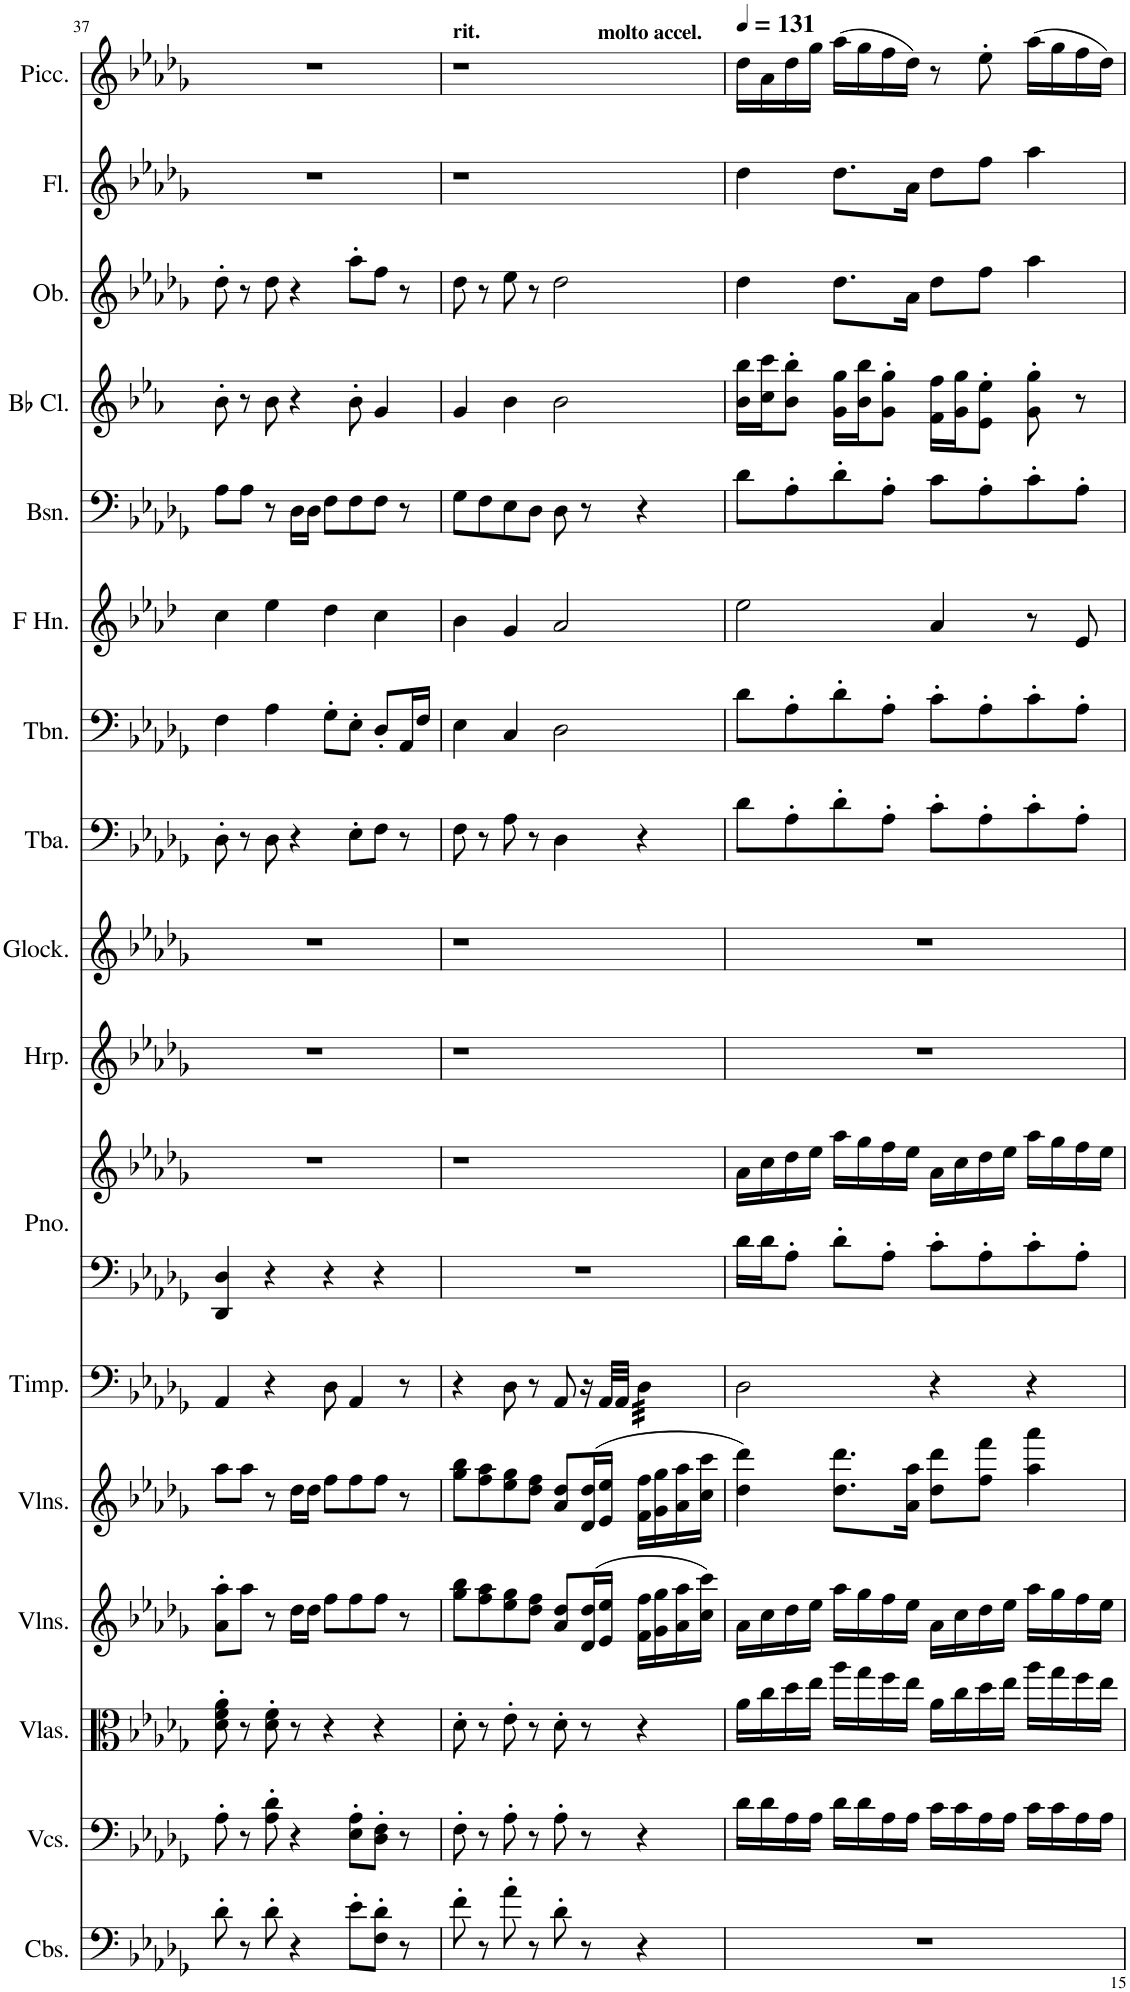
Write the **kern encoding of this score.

**kern	**kern	**kern	**kern	**kern	**kern	**kern	**kern	**kern	**kern	**kern	**kern	**kern	**kern	**kern	**kern	**kern	**kern
*part17	*part16	*part15	*part14	*part13	*part12	*part11	*part11	*part10	*part9	*part8	*part7	*part6	*part5	*part4	*part3	*part2	*part1
*staff18	*staff17	*staff16	*staff15	*staff14	*staff13	*staff12	*staff11	*staff10	*staff9	*staff8	*staff7	*staff6	*staff5	*staff4	*staff3	*staff2	*staff1
*I"Contrabasses	*I"Violoncellos	*I"Violas	*I"Violins	*I"Violins	*I"Timpani	*I"Piano	*	*I"Harp	*I"Glockenspiel	*I"Tuba	*I"Trombone	*I"Horn in F	*I"Bassoon	*I"Bb Clarinet	*I"Oboe	*I"Flute	*I"Piccolo
*I'Cbs.	*I'Vcs.	*I'Vlas.	*I'Vlns.	*I'Vlns.	*I'Timp.	*I'Pno.	*	*I'Hrp.	*I'Glock.	*I'Tba.	*I'Tbn.	*	*I'Bsn.	*I'Bb Cl.	*I'Ob.	*I'Fl.	*I'Picc.
!!LO:PB:g=z
*clefF4	*clefF4	*clefC3	*clefG2	*clefG2	*clefF4	*clefF4	*clefG2	*clefG2	*clefG2	*clefF4	*clefF4	*clefG2	*clefF4	*clefG2	*clefG2	*clefG2	*clefG2
*Trd7c12	*	*	*	*	*	*	*	*	*Trd-14c-24	*	*	*Trd4c7	*	*Trd1c2	*	*	*Trd-7c-12
*k[b-e-a-d-g-]	*k[b-e-a-d-g-]	*k[b-e-a-d-g-]	*k[b-e-a-d-g-]	*k[b-e-a-d-g-]	*k[b-e-a-d-g-]	*k[b-e-a-d-g-]	*k[b-e-a-d-g-]	*k[b-e-a-d-g-]	*k[b-e-a-d-g-]	*k[b-e-a-d-g-]	*k[b-e-a-d-g-]	*k[b-e-a-d-]	*k[b-e-a-d-g-]	*k[b-e-a-]	*k[b-e-a-d-g-]	*k[b-e-a-d-g-]	*k[b-e-a-d-g-]
*M4/4	*M4/4	*M4/4	*M4/4	*M4/4	*M4/4	*M4/4	*M4/4	*M4/4	*M4/4	*M4/4	*M4/4	*M4/4	*M4/4	*M4/4	*M4/4	*M4/4	*M4/4
=37	=37	=37	=37	=37	=37	=37	=37	=37	=37	=37	=37	=37	=37	=37	=37	=37	=37
8d-'\	8A-'\	8d-\' 8f\' 8a-\'	8a-\' 8aa-\'L	8aa-\L	4AA-/	4DD-/ 4D-/	1r	1r	1r	8D-'\	4F\	4cc\	8A-\L	8b-'\	8dd-'\	1r	1r
8r	8r	8r	8aa-\J	8aa-\J	.	.	.	.	.	8r	.	.	8A-\J	8r	8r	.	.
8d-'\	8A-\' 8d-\'	8d-\' 8f\'	8r	8r	4r	4r	.	.	.	8D-\	4A-\	4ee-\	8r	8b-\	8dd-\	.	.
4r	4r	8r	16dd-\LL	16dd-\LL	.	.	.	.	.	4r	.	.	16D-\LL	4r	4r	.	.
.	.	.	16dd-\JJ	16dd-\JJ	.	.	.	.	.	.	.	.	16D-\JJ	.	.	.	.
.	.	4r	8ff\L	8ff\L	8D-\	4r	.	.	.	.	8G-'\L	4dd-\	8F\L	.	.	.	.
8e-'\L	8E-\' 8A-\'L	.	8ff\	8ff\	4AA-/	.	.	.	.	8E-'\L	8E-'\J	.	8F\	8b-'\	8aa-'\L	.	.
8F\' 8d-\'J	8D-\' 8F\'J	4r	8ff\J	8ff\J	.	4r	.	.	.	8F\J	8D-'/L	4cc\	8F\J	4g/	8ff\J	.	.
8r	8r	.	8r	8r	8r	.	.	.	.	8r	16AA-/L	.	8r	.	8r	.	.
.	.	.	.	.	.	.	.	.	.	.	16F/JJ	.	.	.	.	.	.
=38	=38	=38	=38	=38	=38	=38	=38	=38	=38	=38	=38	=38	=38	=38	=38	=38	=38
!	!	!	!	!	!	!	!	!	!	!	!	!	!	!	!	!	!LO:TX:a:B:t=rit.
!	!	!	!	!	!	!	!	!	!	!	!	!	!	!	!	!	!LO:TX:a:B:t=molto accel.
8f'\	8F'\	8d-'\	8gg-\ 8bb-\L	8gg-\ 8bb-\L	4r	1r	1r	1r	1r	8F\	4E-\	4b-\	8G-\L	4g/	8dd-\	1r	1r
8r	8r	8r	8ff\ 8aa-\	8ff\ 8aa-\	.	.	.	.	.	8r	.	.	8F\	.	8r	.	.
8a-'\	8A-'\	8e-'\	8ee-\ 8gg-\	8ee-\ 8gg-\	8D-\	.	.	.	.	8A-\	4C/	4g/	8E-\	4b-\	8ee-\	.	.
8r	8r	8r	8dd-\ 8ff\J	8dd-\ 8ff\J	8r	.	.	.	.	8r	.	.	8D-\J	.	8r	.	.
8d-'\	8A-'\	8d-'\	8a-/ 8dd-/L	8a-/ 8dd-/L	8AA-/	.	.	.	.	4D-\	2D-\	2a-/	8D-\	2b-\	2dd-\	.	.
8r	8r	8r	(16d-/ 16dd-/L	(16d-/ 16dd-/L	16r	.	.	.	.	.	.	.	8r	.	.	.	.
.	.	.	16e-/ 16ee-/JJ	16e-/ 16ee-/JJ	32AA-/LLL	.	.	.	.	.	.	.	.	.	.	.	.
.	.	.	.	.	32AA-/JJJ	.	.	.	.	.	.	.	.	.	.	.	.
*	*	*	*	*	*tremolo	*	*	*	*	*	*	*	*	*	*	*	*
4r	4r	4r	16f\ 16ff\LL	16f\ 16ff\LL	32D-\LLL	.	.	.	.	4r	.	.	4r	.	.	.	.
.	.	.	.	.	32D-\	.	.	.	.	.	.	.	.	.	.	.	.
.	.	.	16g-\ 16gg-\	16g-\ 16gg-\	32D-\	.	.	.	.	.	.	.	.	.	.	.	.
.	.	.	.	.	32D-\	.	.	.	.	.	.	.	.	.	.	.	.
.	.	.	16a-\ 16aa-\	16a-\ 16aa-\	32D-\	.	.	.	.	.	.	.	.	.	.	.	.
.	.	.	.	.	32D-\	.	.	.	.	.	.	.	.	.	.	.	.
.	.	.	16cc\ 16ccc\JJ)	16cc\ 16ccc\JJ	32D-\	.	.	.	.	.	.	.	.	.	.	.	.
.	.	.	.	.	32D-\JJJ	.	.	.	.	.	.	.	.	.	.	.	.
*	*	*	*	*	*Xtremolo	*	*	*	*	*	*	*	*	*	*	*	*
=39	=39	=39	=39	=39	=39	=39	=39	=39	=39	=39	=39	=39	=39	=39	=39	=39	=39
*	*	*	*	*	*	*	*	*	*	*	*	*	*	*	*	*	*MM131
1r	16d-\LL	16a-\LL	16a-\LL	4dd-\ 4ddd-\)	2D-\	16d-\LL	16a-\LL	1r	1r	8d-\L	8d-\L	2ee-\	8d-\L	16b-\ 16bb-\LL	4dd-\	4dd-\	16dd-\LL
.	16d-\	16cc\	16cc\	.	.	16d-\J	16cc\	.	.	.	.	.	.	16cc\ 16ccc\J	.	.	16a-\
.	16A-\	16dd-\	16dd-\	.	.	8A-'\J	16dd-\	.	.	8A-'\	8A-'\	.	8A-'\	8b-\' 8bb-\'J	.	.	16dd-\
.	16A-\JJ	16ee-\JJ	16ee-\JJ	.	.	.	16ee-\JJ	.	.	.	.	.	.	.	.	.	16gg-\JJ
.	16d-\LL	16aa-\LL	16aa-\LL	8.dd-\ 8.ddd-\L	.	8d-'\L	16aa-\LL	.	.	8d-'\	8d-'\	.	8d-'\	16g\ 16gg\LL	8.dd-\L	8.dd-\L	(16aa-\LL
.	16d-\	16gg-\	16gg-\	.	.	.	16gg-\	.	.	.	.	.	.	16b-\ 16bb-\J	.	.	16gg-\
.	16A-\	16ff\	16ff\	.	.	8A-'\J	16ff\	.	.	8A-'\J	8A-'\J	.	8A-'\J	8g\' 8gg\'J	.	.	16ff\
.	16A-\JJ	16ee-\JJ	16ee-\JJ	16a-\ 16aa-\Jk	.	.	16ee-\JJ	.	.	.	.	.	.	.	16a-\Jk	16a-\Jk	16dd-\JJ)
.	16c\LL	16a-\LL	16a-\LL	8dd-\ 8ddd-\L	4r	8c'\L	16a-\LL	.	.	8c'\L	8c'\L	4a-/	8c\L	16f\ 16ff\LL	8dd-\L	8dd-\L	8r
.	16c\	16cc\	16cc\	.	.	.	16cc\	.	.	.	.	.	.	16g\ 16gg\J	.	.	.
.	16A-\	16dd-\	16dd-\	8ff\ 8fff\J	.	8A-'\	16dd-\	.	.	8A-'\	8A-'\	.	8A-'\	8e-\' 8ee-\'J	8ff\J	8ff\J	8ee-'\
.	16A-\JJ	16ee-\JJ	16ee-\JJ	.	.	.	16ee-\JJ	.	.	.	.	.	.	.	.	.	.
.	16c\LL	16aa-\LL	16aa-\LL	4aa-\ 4aaa-\	4r	8c'\	16aa-\LL	.	.	8c'\	8c'\	8r	8c'\	8g\' 8gg\'	4aa-\	4aa-\	(16aa-\LL
.	16c\	16gg-\	16gg-\	.	.	.	16gg-\	.	.	.	.	.	.	.	.	.	16gg-\
.	16A-\	16ff\	16ff\	.	.	8A-'\J	16ff\	.	.	8A-'\J	8A-'\J	8e-/	8A-'\J	8r	.	.	16ff\
.	16A-\JJ	16ee-\JJ	16ee-\JJ	.	.	.	16ee-\JJ	.	.	.	.	.	.	.	.	.	16dd-\JJ)
=	=	=	=	=	=	=	=	=	=	=	=	=	=	=	=	=	=
*-	*-	*-	*-	*-	*-	*-	*-	*-	*-	*-	*-	*-	*-	*-	*-	*-	*-
